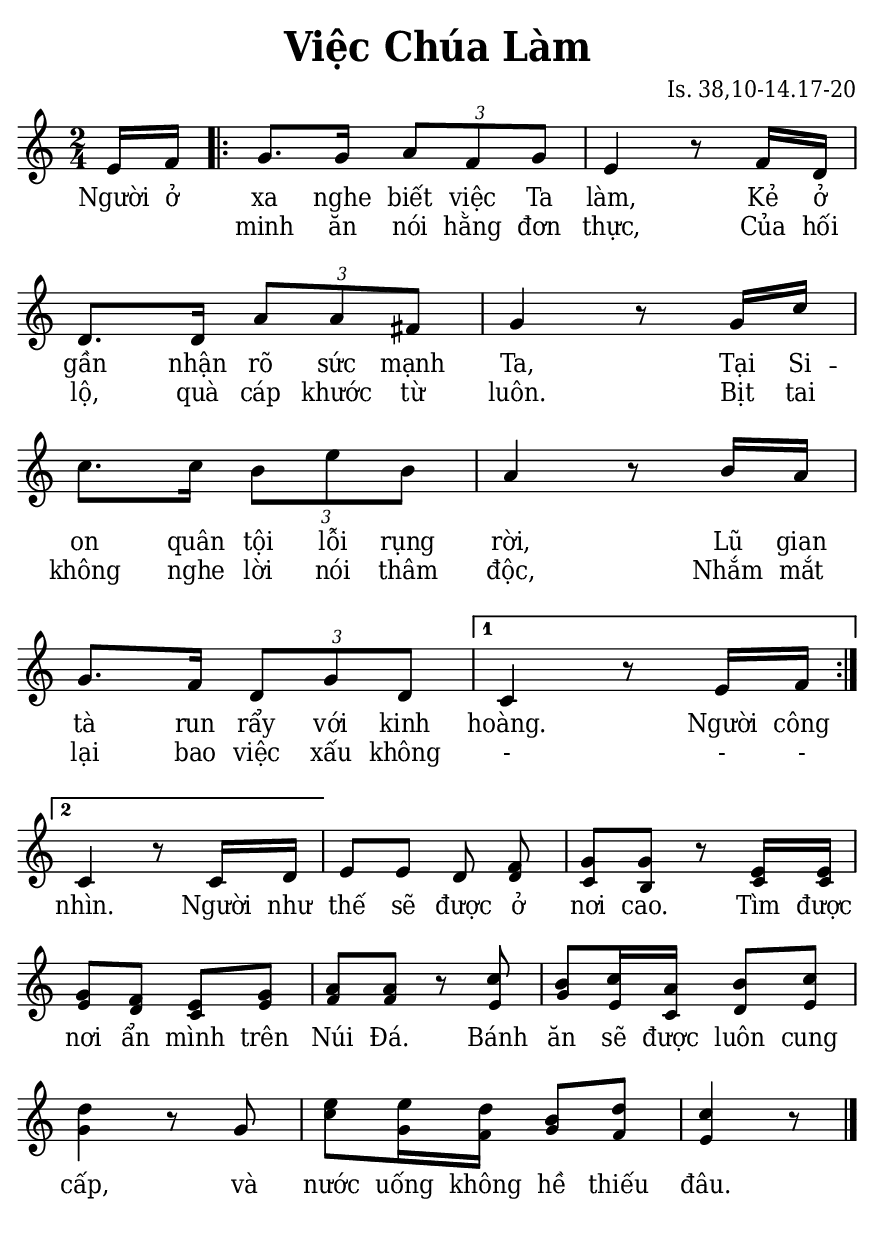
% Cài đặt chung\
\version "2.22.1"
\include "english.ly"

\header {
  title = \markup { \fontsize #1 "Việc Chúa Làm" }
  composer = "Is. 38,10-14.17-20"
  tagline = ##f
}

% Nhạc phiên khúc
nhacPhienKhucSop = \relative c' {
  \partial 8 e16 f \bar ".|:"
  g8. g16 \tuplet 3/2 { a8 f g } |
  e4 r8 f16 d |
  d8. d16 \tuplet 3/2 { a'8 a fs } |
  g4 r8 g16 c |
  c8. c16 \tuplet 3/2 { b8 e b } |
  a4 r8 b16 a |
  g8. f16 \tuplet 3/2 { d8 g d } |
  \set Score.repeatCommands = #'((volta "1"))
  c4 r8 e16 f
  \set Score.repeatCommands = #'((volta #f) (volta "2") end-repeat)
  c4 r8 c16 d
  \set Score.repeatCommands = #'((volta #f))
  e8 e d f |
  g g r e16 e |
  g8 f e g |
  a a r c |
  b c16 a b8 c |
  d4 r8 g, |
  e' e16 d b8 d |
  c4 r8 \bar "|."
}

nhacPhienKhucAlto = \relative c' {
  r8 |
  R2*9
  r4. d8 |
  c b r c16 c |
  e8 d c e |
  f f r e |
  g e16 c d8 e |
  g4 r8 g |
  c g16 f g8 f |
  e4 r8
}

% Lời phiên khúc
loiPhienKhucSop = \lyrics {
  <<
    {
      Người ở xa nghe biết việc Ta làm,
      Kẻ ở gần nhận rõ sức mạnh Ta,
      Tại Si -- on quân tội lỗi rụng rời,
      Lũ gian tà run rẩy với kinh hoàng.
      Người công
    }
    \new Lyrics {
	    \set associatedVoice = "beSop"
	    _ _ minh ăn nói hằng đơn thực,
	    Của hối lộ, quà cáp khước từ luôn.
	    Bịt tai không nghe lời nói thâm độc,
	    Nhắm mắt lại bao việc xấu không - - - nhìn.
	    Người như thế sẽ được ở nơi cao.
	    Tìm được nơi ẩn mình trên Núi Đá.
	    Bánh ăn sẽ được luôn cung cấp,
	    và nước uống không hề thiếu đâu.
    }
  >>
}

% Dàn trang
\paper {
  #(set-paper-size "a5")
  top-margin = 3\mm
  bottom-margin = 3\mm
  left-margin = 3\mm
  right-margin = 3\mm
  indent = #0
  #(define fonts
	 (make-pango-font-tree "Deja Vu Serif Condensed"
	 		       "Deja Vu Serif Condensed"
			       "Deja Vu Serif Condensed"
			       (/ 20 20)))
  print-page-number = ##f
  system-system-spacing = #'((basic-distance . 0.1) (padding . 3))
}

TongNhip = {
  \key c \major \time 2/4
  \set Timing.beamExceptions = #'()
  \set Timing.baseMoment = #(ly:make-moment 1/4)
}

% Đổi kích thước nốt cho bè phụ
notBePhu =
#(define-music-function (font-size music) (number? ly:music?)
   (for-some-music
     (lambda (m)
       (if (music-is-of-type? m 'rhythmic-event)
           (begin
             (set! (ly:music-property m 'tweaks)
                   (cons `(font-size . ,font-size)
                         (ly:music-property m 'tweaks)))
             #t)
           #f))
     music)
   music)

\score {
  \new ChoirStaff <<
    \new Staff \with {
        \consists "Merge_rests_engraver"
        printPartCombineTexts = ##f
      }
      <<
      \new Voice \TongNhip \partCombine 
        \nhacPhienKhucSop
        \notBePhu -1 { \nhacPhienKhucAlto }
      \new NullVoice = beSop \nhacPhienKhucSop
      \new Lyrics \lyricsto beSop \loiPhienKhucSop
      >>
  >>
  \layout {
    \override Lyrics.LyricSpace.minimum-distance = #1.5
    \override Score.BarNumber.break-visibility = ##(#f #f #f)
    \override Score.SpacingSpanner.uniform-stretching = ##t
  } 
}
